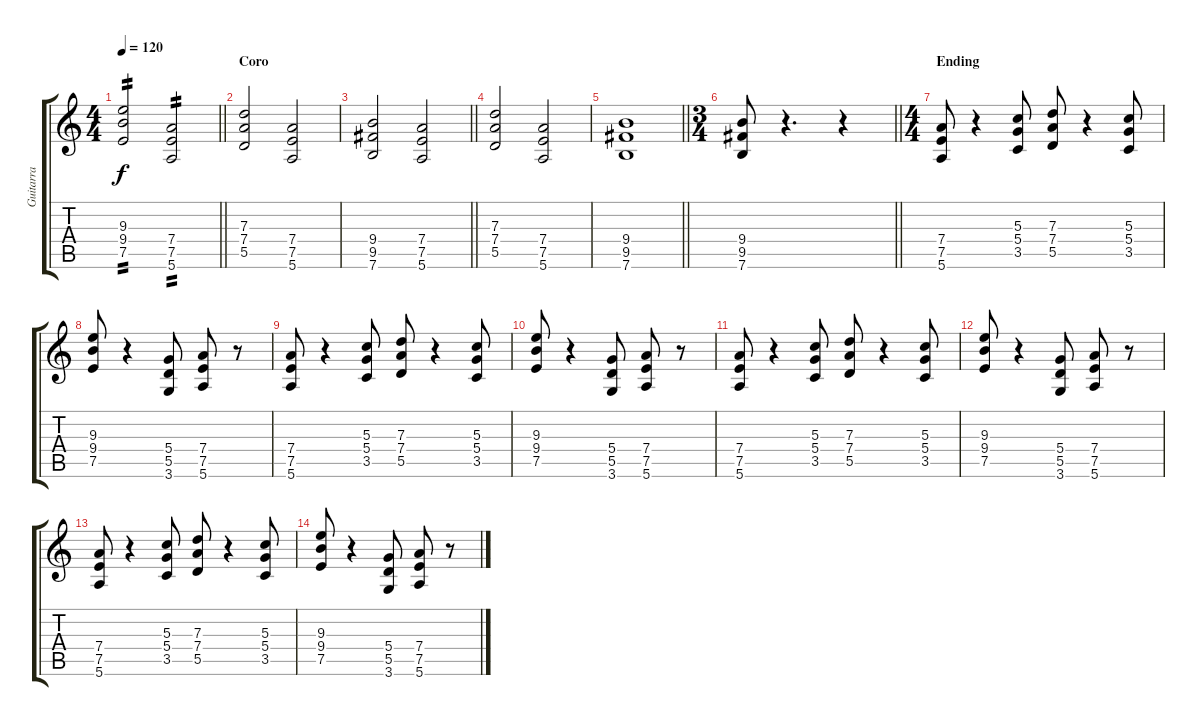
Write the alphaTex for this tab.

\track ("Guitarra" "Guitarra") {instrument distortionguitar}
\staff {score tabs}
\tuning (E4 B3 G3 D3 A2 E2) {hide}
\ts (4 4)
\tempo 120
\clef g2
\barLineRight lightlight
\ks c
(9.3 9.4 7.5).2{tp 2 dy f} (7.4 7.5 5.6).2{tp 2} |
\section ("" "Coro")
(7.3 7.4 5.5).2 (7.4 7.5 5.6).2 |
\barLineRight lightlight
(9.4 9.5 7.6).2 (7.4 7.5 5.6).2 |
(7.3 7.4 5.5).2 (7.4 7.5 5.6).2 |
\barLineRight lightlight
(9.4 9.5 7.6).1 |
\ts (3 4)
\barLineRight lightlight
(9.4 9.5 7.6).8 r.4{d} r.4 |
\ts (4 4)
\section ("" "Ending")
(7.4 7.5 5.6).8 r.4 (5.3 5.4 3.5).8 (7.3 7.4 5.5).8 r.4 (5.3 5.4 3.5).8 |
(9.3 9.4 7.5).8 r.4 (5.4 5.5 3.6).8 (7.4 7.5 5.6).8 r.8 |
(7.4 7.5 5.6).8 r.4 (5.3 5.4 3.5).8 (7.3 7.4 5.5).8 r.4 (5.3 5.4 3.5).8 |
(9.3 9.4 7.5).8 r.4 (5.4 5.5 3.6).8 (7.4 7.5 5.6).8 r.8 |
(7.4 7.5 5.6).8 r.4 (5.3 5.4 3.5).8 (7.3 7.4 5.5).8 r.4 (5.3 5.4 3.5).8 |
(9.3 9.4 7.5).8 r.4 (5.4 5.5 3.6).8 (7.4 7.5 5.6).8 r.8 |
(7.4 7.5 5.6).8 r.4 (5.3 5.4 3.5).8 (7.3 7.4 5.5).8 r.4 (5.3 5.4 3.5).8 |
(9.3 9.4 7.5).8 r.4 (5.4 5.5 3.6).8 (7.4 7.5 5.6).8 r.8
